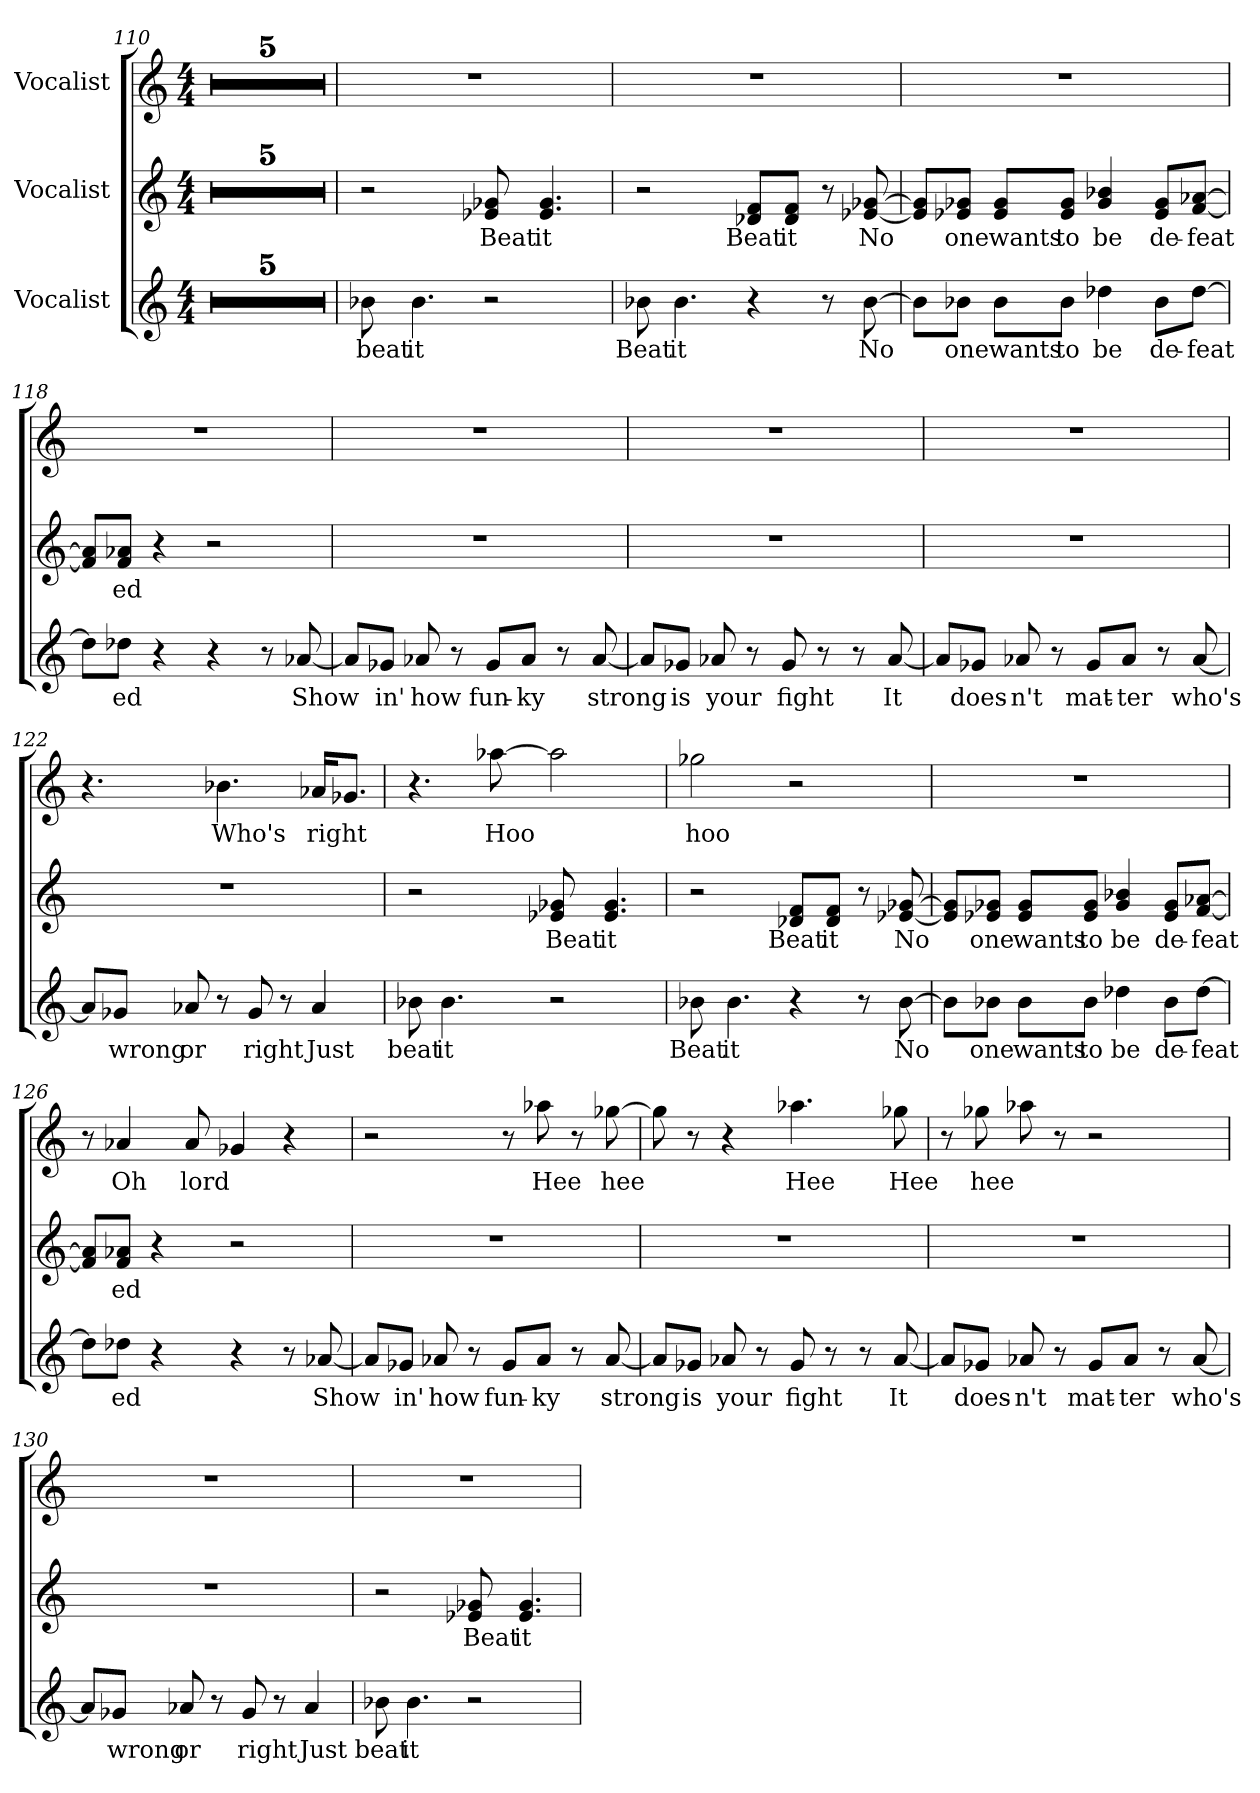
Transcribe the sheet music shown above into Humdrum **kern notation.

**kern	**text	**kern	**text	**kern	**text
*part3	*part3	*part2	*part2	*part1	*part1
*staff3	*staff3	*staff2	*staff2	*staff1	*staff1
*I"Vocalist	*	*I"Vocalist	*	*I"Vocalist	*
*clefG2	*	*clefG2	*	*clefG2	*
*M4/4	*	*M4/4	*	*M4/4	*
=110	=110	=110	=110	=110	=110
1r	.	1r	.	1r	.
=111	=111	=111	=111	=111	=111
1r	.	1r	.	1r	.
=112	=112	=112	=112	=112	=112
1r	.	1r	.	1r	.
=113	=113	=113	=113	=113	=113
1r	.	1r	.	1r	.
=114	=114	=114	=114	=114	=114
1r	.	1r	.	1r	.
=115	=115	=115	=115	=115	=115
8b-X	beat	2r	.	1r	.
4.b-	it	.	.	.	.
2r	.	8e-X 8g-X	Beat	.	.
.	.	4.e- 4.g-	it	.	.
=116	=116	=116	=116	=116	=116
8b-X	Beat	2r	.	1r	.
4.b-	it	.	.	.	.
4r	.	8d-X/ 8f/L	Beat	.	.
.	.	8d-/ 8f/J	it	.	.
8r	.	8r	.	.	.
[8b-	No	[8e-X [8g-X	No	.	.
=117	=117	=117	=117	=117	=117
8b-\L]	_	8e-]/ 8g-]/L	_	1r	.
8b-X\J	one	8e-X/ 8g-X/J	one	.	.
8b-\L	wants	8e-/ 8g-/L	wants	.	.
8b-\J	to	8e-/ 8g-/J	to	.	.
4dd-X	be	4g- 4b-X	be	.	.
8b-\L	de-	8e-/ 8g-/L	de-	.	.
[8dd-\J	-feat	[8f/ [8a-X/J	-feat-	.	.
=118	=118	=118	=118	=118	=118
8dd-\L]	_	8f]/ 8a-]/L	_	1r	.
8dd-X\J	ed	8f/ 8a-X/J	-ed	.	.
4r	.	4r	.	.	.
4r	.	2r	.	.	.
8r	.	.	.	.	.
[8a-X	Show	.	.	.	.
=119	=119	=119	=119	=119	=119
8a-/L]	_	1r	.	1r	.
8g-X/J	in'	.	.	.	.
8a-X	how	.	.	.	.
8r	.	.	.	.	.
8g-/L	fun-	.	.	.	.
8a-/J	-ky	.	.	.	.
8r	.	.	.	.	.
[8a-	strong	.	.	.	.
=120	=120	=120	=120	=120	=120
8a-/L]	_	1r	.	1r	.
8g-X/J	is	.	.	.	.
8a-X	your	.	.	.	.
8r	.	.	.	.	.
8g-	fight	.	.	.	.
8r	.	.	.	.	.
8r	.	.	.	.	.
[8a-	It	.	.	.	.
=121	=121	=121	=121	=121	=121
8a-/L]	_	1r	.	1r	.
8g-X/J	does-	.	.	.	.
8a-X	-n't	.	.	.	.
8r	.	.	.	.	.
8g-/L	mat-	.	.	.	.
8a-/J	-ter	.	.	.	.
8r	.	.	.	.	.
[8a-	who's	.	.	.	.
=122	=122	=122	=122	=122	=122
8a-/L]	_	1r	.	4.r	.
8g-X/J	wrong	.	.	.	.
8a-X	or	.	.	.	.
8r	.	.	.	4.b-X	Who's
8g-	right	.	.	.	.
8r	.	.	.	.	.
4a-	Just	.	.	16a-X/KL	right
.	.	.	.	8.g-X/J	_
=123	=123	=123	=123	=123	=123
8b-X	beat	2r	.	4.r	.
4.b-	it	.	.	.	.
.	.	.	.	[8aa-X	Hoo
2r	.	8e-X 8g-X	Beat	2aa-]	_
.	.	4.e- 4.g-	it	.	.
=124	=124	=124	=124	=124	=124
8b-X	Beat	2r	.	2gg-X	hoo
4.b-	it	.	.	.	.
4r	.	8d-X/ 8f/L	Beat	2r	.
.	.	8d-/ 8f/J	it	.	.
8r	.	8r	.	.	.
[8b-	No	[8e-X [8g-X	No	.	.
=125	=125	=125	=125	=125	=125
8b-\L]	_	8e-]/ 8g-]/L	_	1r	.
8b-X\J	one	8e-X/ 8g-X/J	one	.	.
8b-\L	wants	8e-/ 8g-/L	wants	.	.
8b-\J	to	8e-/ 8g-/J	to	.	.
4dd-X	be	4g- 4b-X	be	.	.
8b-\L	de-	8e-/ 8g-/L	de-	.	.
[8dd-\J	-feat	[8f/ [8a-X/J	-feat-	.	.
=126	=126	=126	=126	=126	=126
8dd-\L]	_	8f]/ 8a-]/L	_	8r	.
8dd-X\J	ed	8f/ 8a-X/J	-ed	4a-X	Oh
4r	.	4r	.	.	.
.	.	.	.	8a-	lord
4r	.	2r	.	4g-X	_
8r	.	.	.	4r	.
[8a-X	Show	.	.	.	.
=127	=127	=127	=127	=127	=127
8a-/L]	_	1r	.	2r	.
8g-X/J	in'	.	.	.	.
8a-X	how	.	.	.	.
8r	.	.	.	.	.
8g-/L	fun-	.	.	8r	.
8a-/J	-ky	.	.	8aa-X	Hee
8r	.	.	.	8r	.
[8a-	strong	.	.	[8gg-X	hee
=128	=128	=128	=128	=128	=128
8a-/L]	_	1r	.	8gg-]	_
8g-X/J	is	.	.	8r	.
8a-X	your	.	.	4r	.
8r	.	.	.	.	.
8g-	fight	.	.	4.aa-X	Hee
8r	.	.	.	.	.
8r	.	.	.	.	.
[8a-	It	.	.	8gg-X	Hee
=129	=129	=129	=129	=129	=129
8a-/L]	_	1r	.	8r	.
8g-X/J	does-	.	.	8gg-X	hee
8a-X	-n't	.	.	8aa-X	_
8r	.	.	.	8r	.
8g-/L	mat-	.	.	2r	.
8a-/J	-ter	.	.	.	.
8r	.	.	.	.	.
[8a-	who's	.	.	.	.
=130	=130	=130	=130	=130	=130
8a-/L]	_	1r	.	1r	.
8g-X/J	wrong	.	.	.	.
8a-X	or	.	.	.	.
8r	.	.	.	.	.
8g-	right	.	.	.	.
8r	.	.	.	.	.
4a-	Just	.	.	.	.
=131	=131	=131	=131	=131	=131
8b-X	beat	2r	.	1r	.
4.b-	it	.	.	.	.
2r	.	8e-X 8g-X	Beat	.	.
.	.	4.e- 4.g-	it	.	.
=	=	=	=	=	=
*-	*-	*-	*-	*-	*-
